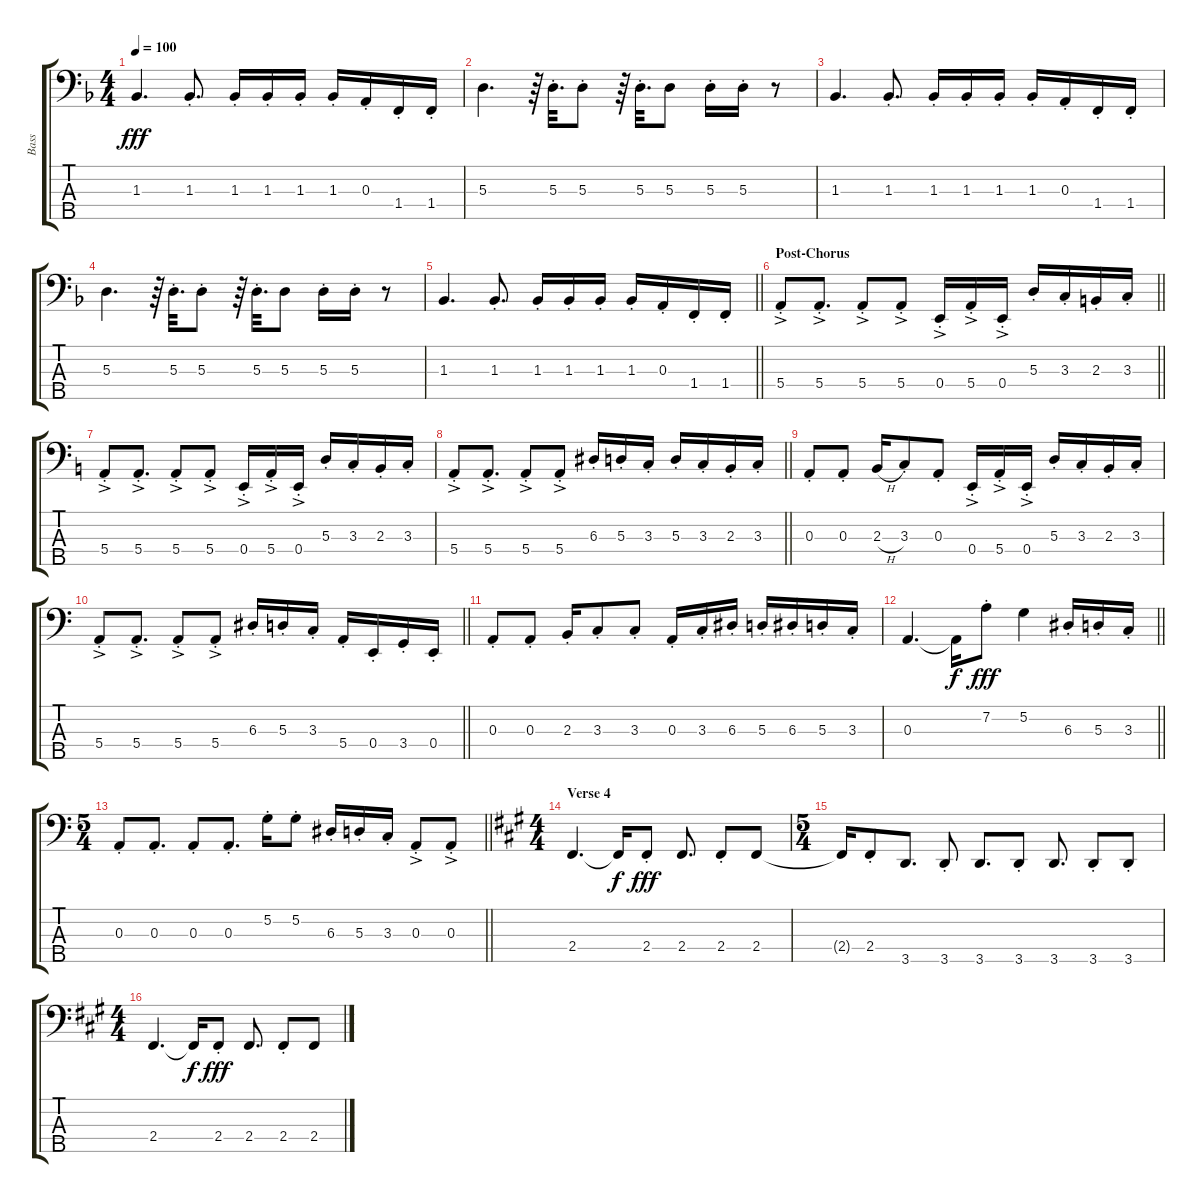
\track ("Bass" "Bass") {instrument electricbassfinger}
\staff {score tabs}
\tuning (G2 D2 A1 E1 B0) {hide}
\ts (4 4)
\tempo 100
\clef f4
\ks f
1.3.4{d dy fff} 1.3{st}.8{d} 1.3{st}.16 1.3{st}.16 1.3{st}.16 1.3{st}.16 0.3{st}.16 1.4{st}.16 1.4{st}.16 |
5.3.4{d} r.64 5.3{st}.32{d} 5.3{st}.8 r.64 5.3{st}.32{d} 5.3.8 5.3{st}.16 5.3{st}.16 r.8 |
1.3.4{d} 1.3{st}.8{d} 1.3{st}.16 1.3{st}.16 1.3{st}.16 1.3{st}.16 0.3{st}.16 1.4{st}.16 1.4{st}.16 |
5.3.4{d} r.64 5.3{st}.32{d} 5.3{st}.8 r.64 5.3{st}.32{d} 5.3.8 5.3{st}.16 5.3{st}.16 r.8 |
\barLineRight lightlight
1.3.4{d} 1.3{st}.8{d} 1.3{st}.16 1.3{st}.16 1.3{st}.16 1.3{st}.16 0.3{st}.16 1.4{st}.16 1.4{st}.16 |
\section ("" "Post-Chorus")
\barLineRight lightlight
5.4{ac st}.8 5.4{ac st}.8{d} 5.4{ac st}.8 5.4{ac st}.8 0.4{ac st}.16 5.4{ac st}.16 0.4{ac st}.16 5.3{st}.16 3.3{st}.16 2.3{st}.16 3.3{st}.16 |
\ks c
5.4{ac st}.8 5.4{ac st}.8{d} 5.4{ac st}.8 5.4{ac st}.8 0.4{ac st}.16 5.4{ac st}.16 0.4{ac st}.16 5.3{st}.16 3.3{st}.16 2.3{st}.16 3.3{st}.16 |
\barLineRight lightlight
5.4{ac st}.8 5.4{ac st}.8{d} 5.4{ac st}.8 5.4{ac st}.8 6.3{st}.16 5.3{st}.16 3.3{st}.16 5.3{st}.16 3.3{st}.16 2.3{st}.16 3.3{st}.16 |
0.3{st}.8 0.3{st}.8 2.3{h}.16 3.3{st}.8 0.3{st}.8 0.4{ac st}.16 5.4{ac st}.16 0.4{ac st}.16 5.3{st}.16 3.3{st}.16 2.3{st}.16 3.3{st}.16 |
\barLineRight lightlight
5.4{ac st}.8 5.4{ac st}.8{d} 5.4{ac st}.8 5.4{ac st}.8 6.3{st}.16 5.3{st}.16 3.3{st}.16 5.4{st}.16 0.4{st}.16 3.4{st}.16 0.4{st}.16 |
0.3{st}.8 0.3{st}.8 2.3{st}.16 3.3{st}.8 3.3{st}.8 0.3{st}.16 3.3{st}.16 6.3{st}.16 5.3{st}.16 6.3{st}.16 5.3{st}.16 3.3{st}.16 |
\barLineRight lightlight
0.3.4{d} 0.3{t}.16{dy f} 7.2{st}.8{dy fff} 5.2.4 6.3{st}.16 5.3{st}.16 3.3{st}.16 |
\ts (5 4)
\barLineRight lightlight
0.3{st}.8 0.3{st}.8{d} 0.3{st}.8 0.3{st}.8{d} 5.2{st}.16 5.2{st}.8 6.3{st}.16 5.3{st}.16 3.3{st}.16 0.3{ac st}.8 0.3{ac st}.8 |
\ts (4 4)
\section ("" "Verse 4")
\ks a
2.4.4{d} 2.4{t}.16{dy f} 2.4{st}.8{dy fff} 2.4.8{d} 2.4{st}.8 2.4.8 |
\ts (5 4)
2.4{t}.16 2.4{st}.8 3.5.8{d} 3.5{st}.8 3.5.8{d} 3.5{st}.8 3.5.8{d} 3.5{st}.8 3.5{st}.8 |
\ts (4 4)
2.4.4{d} 2.4{t}.16{dy f} 2.4{st}.8{dy fff} 2.4.8{d} 2.4{st}.8 2.4.8
